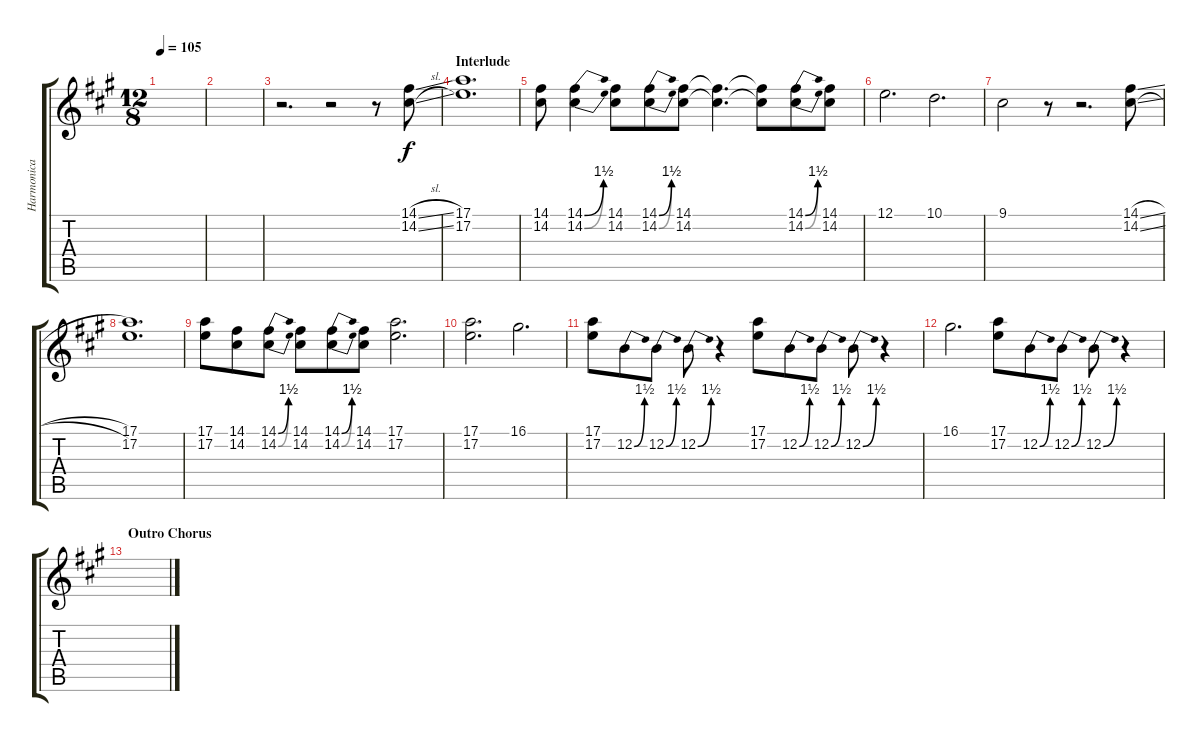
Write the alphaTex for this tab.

\track ("Harmonica" "Harmonica") {instrument harmonica}
\staff {score tabs}
\tuning (E4 B3 G3 D3 A2 E2) {hide}
\ts (12 8)
\tempo 105
\clef g2
\ks a
|
|
r.2{d} r.2 r.8 (14.1{sl} 14.2{sl}).8 |
\section ("" "Interlude")
(17.1 17.2).1{d} |
(14.1 14.2).8 (14.1{be (bend 0 0 60 6)} 14.2{be (bend 0 0 60 6)}).4 (14.1 14.2).8 (14.1{be (bend 0 0 60 6)} 14.2{be (bend 0 0 60 6)}).8 (14.1 14.2).8 (14.1{t} 14.2{t}).4{d} (14.1{t} 14.2{t}).8 (14.1{be (bend 0 0 60 6)} 14.2{be (bend 0 0 60 6)}).8 (14.1 14.2).8 |
12.1.2{d} 10.1.2{d} |
9.1.2 r.8 r.2{d} (14.1{sl} 14.2{sl}).8 |
(17.1 17.2).1{d} |
(17.1 17.2).8 (14.1 14.2).8 (14.1{be (bend 0 0 60 6)} 14.2{be (bend 0 0 60 6)}).8 (14.1 14.2).8 (14.1{be (bend 0 0 60 6)} 14.2{be (bend 0 0 60 6)}).8 (14.1 14.2).8 (17.1 17.2).2{d} |
(17.1 17.2).2{d} 16.1.2{d} |
(17.1 17.2).8{volume 12} 12.2{be (bend 0 0 60 6)}.8 12.2{be (bend 0 0 60 6)}.8 12.2{be (bend 0 0 60 6)}.8 r.4 (17.1 17.2).8 12.2{be (bend 0 0 60 6)}.8 12.2{be (bend 0 0 60 6)}.8 12.2{be (bend 0 0 60 6)}.8 r.4 |
16.1.2{d} (17.1 17.2).8 12.2{be (bend 0 0 60 6)}.8 12.2{be (bend 0 0 60 6)}.8 12.2{be (bend 0 0 60 6)}.8 r.4 |
\section ("" "Outro Chorus")
